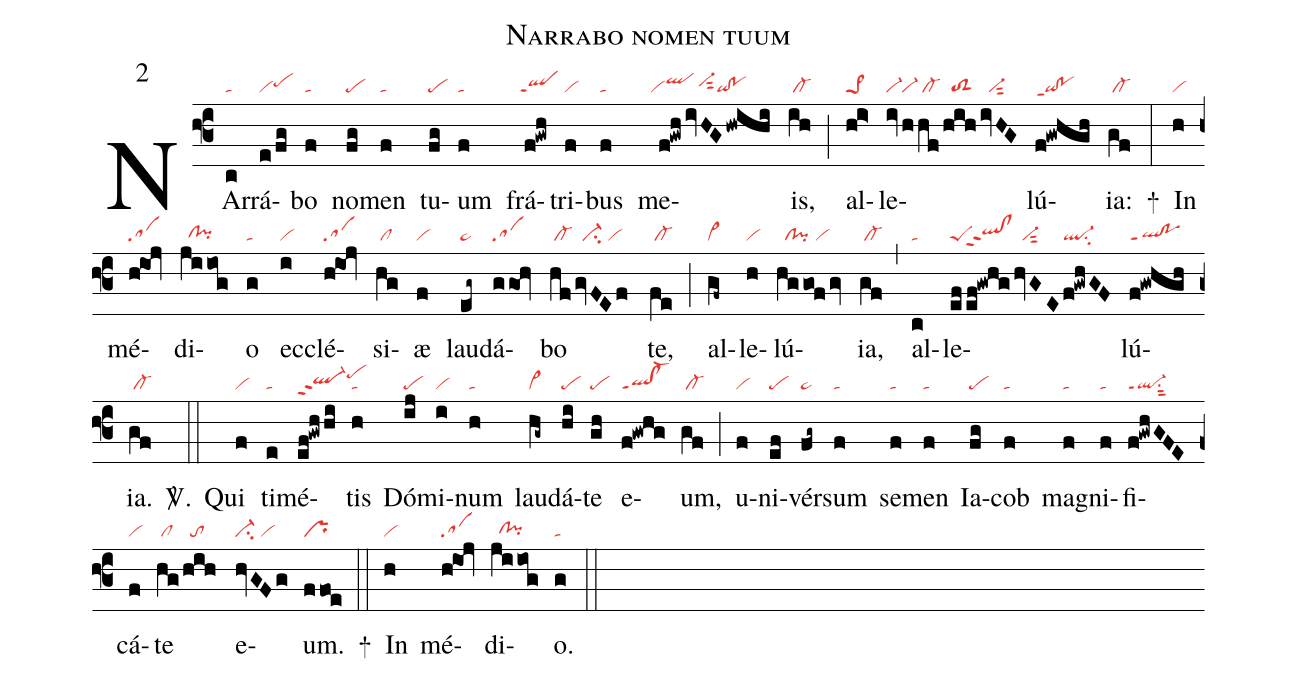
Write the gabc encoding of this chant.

name: Narrabo nomen tuum;
mode: 2;
nabc-lines: 1;
%%
(f3)
NAr(c|ta)rá(e/fg|vipehh)bo(f|ta) no(fg|pe)men(f|ta) tu(fg|pe)um(f|ta) frá(f!gwh|`qlppt1)tri(f|vi)bus(f|ta) me(f!gwh|``viqlhi|/ivHGhwihi|///vi-hhsut2qi!po)is,(ih|/cl-) (;)
al(hi>|pe>1)le(iv|vi-|h|vi-|hf|/cl-|/hih|//toS2|ivHG|//vi-sut2)lú(f!gwhgh|qi!poppt1)ia:(gf|/cl-) +(:)
In(h|vi) mé(h!ioj|sa)di(jiiog|//clhg!pihg)o(g|ta) ec(i|vi)clé(h!ioj|sa)si(hg|/cl)æ(f|vi) lau(eg~|pe~)dá(ggOh|sa)bo(hf|/cl-|gvFEf|//ci-/vi) te,(fe|/cl-) (;)
al(gf~|cl~)le(h|vi)lú(hg/gof/gv|//cl!pi/vi)ia,(gf|/cl-) (,)
al(c|ta)le(ef|peS|ef!gwhg|qlhh!clhhppt2|hvGE|//vi-sut2|f!gwhGF|ql-su2)lú(f!gwhgh|ql!poppt1)ia.(gf|/cl-) <sp>V/</sp>.(::)
Qui(f|vi) ti(e|ta)mé(ef!gwh/hi|ql-hhppt2pehj)tis(h|ta) Dó(ij|pe)mi(i|vi)num(h|ta) lau(hg~|cl~)dá(hi|pe)te(gh|pe) e(f!gwhg|ql!cl-ppt1)um,(gf|/cl-) (;)
u(f|vi)ni(ef|pe)vér(fg~|pe~)sum(f|ta) se(f|ta)men(f|ta) Ia(fg|pe)cob(f|ta) ma(f|ta)gni(f|ta)fi(f!gwhGFE|ql-ppt1su1sut2)cá(f|vi)te(hg|/cl|/hih|//to) e(hvGFg|ci-/vi)um.(ffoe|pr) +(::)
In(h|vi) mé(h!ioj|sa)di(jiiog|//clhg!pihg)o.(g|ta) (::)
